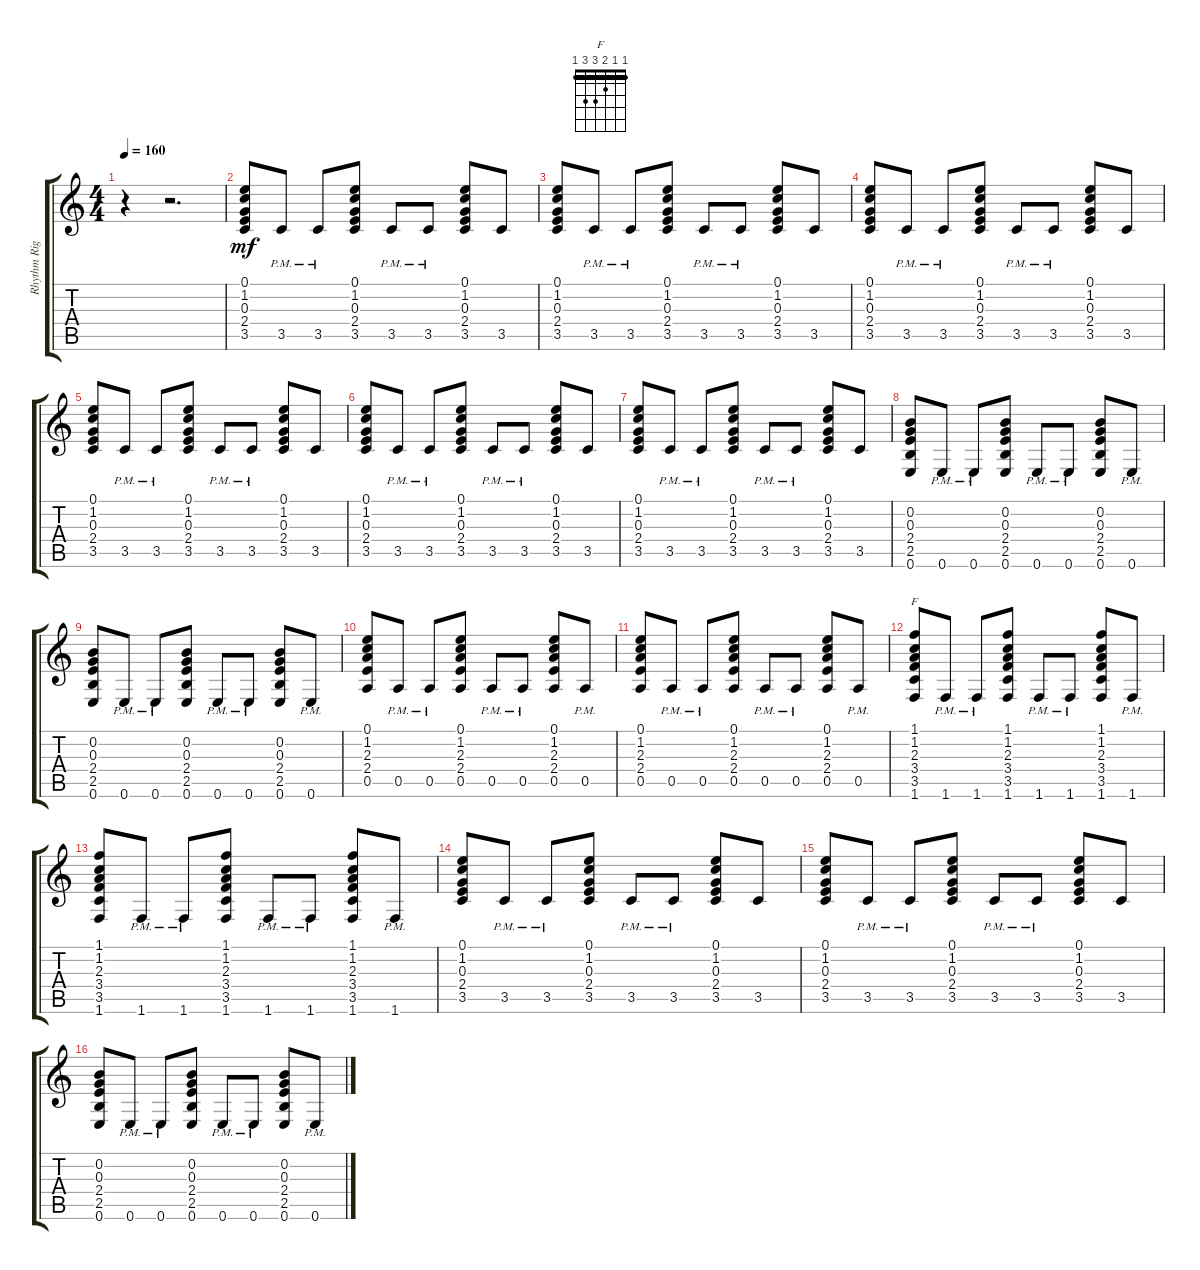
\track ("Rhythm Right" "Rhythm Rig") {instrument acousticguitarsteel}
\staff {score tabs}
\tuning (E4 B3 G3 D3 A2 E2) {hide}
\chord ("F" 1 1 2 3 3 1) {barre 1}
\ts (4 4)
\tempo 160
\clef g2
\ks c
r.4{dy mf instrument acousticguitarsteel} r.2{d} |
(0.1 1.2 0.3 2.4 3.5).8 3.5{pm}.8 3.5{pm}.8 (0.1 1.2 0.3 2.4 3.5).8 3.5{pm}.8 3.5{pm}.8 (0.1 1.2 0.3 2.4 3.5).8 3.5.8 |
(0.1 1.2 0.3 2.4 3.5).8 3.5{pm}.8 3.5{pm}.8 (0.1 1.2 0.3 2.4 3.5).8 3.5{pm}.8 3.5{pm}.8 (0.1 1.2 0.3 2.4 3.5).8 3.5.8 |
(0.1 1.2 0.3 2.4 3.5).8 3.5{pm}.8 3.5{pm}.8 (0.1 1.2 0.3 2.4 3.5).8 3.5{pm}.8 3.5{pm}.8 (0.1 1.2 0.3 2.4 3.5).8 3.5.8 |
(0.1 1.2 0.3 2.4 3.5).8 3.5{pm}.8 3.5{pm}.8 (0.1 1.2 0.3 2.4 3.5).8 3.5{pm}.8 3.5{pm}.8 (0.1 1.2 0.3 2.4 3.5).8 3.5.8 |
(0.1 1.2 0.3 2.4 3.5).8 3.5{pm}.8 3.5{pm}.8 (0.1 1.2 0.3 2.4 3.5).8 3.5{pm}.8 3.5{pm}.8 (0.1 1.2 0.3 2.4 3.5).8 3.5.8 |
(0.1 1.2 0.3 2.4 3.5).8 3.5{pm}.8 3.5{pm}.8 (0.1 1.2 0.3 2.4 3.5).8 3.5{pm}.8 3.5{pm}.8 (0.1 1.2 0.3 2.4 3.5).8 3.5.8 |
(0.2 0.3 2.4 2.5 0.6).8 0.6{pm}.8 0.6{pm}.8 (0.2 0.3 2.4 2.5 0.6).8 0.6{pm}.8 0.6{pm}.8 (0.2 0.3 2.4 2.5 0.6).8 0.6{pm}.8 |
(0.2 0.3 2.4 2.5 0.6).8 0.6{pm}.8 0.6{pm}.8 (0.2 0.3 2.4 2.5 0.6).8 0.6{pm}.8 0.6{pm}.8 (0.2 0.3 2.4 2.5 0.6).8 0.6{pm}.8 |
(0.1 1.2 2.3 2.4 0.5).8 0.5{pm}.8 0.5{pm}.8 (0.1 1.2 2.3 2.4 0.5).8 0.5{pm}.8 0.5{pm}.8 (0.1 1.2 2.3 2.4 0.5).8 0.5{pm}.8 |
(0.1 1.2 2.3 2.4 0.5).8 0.5{pm}.8 0.5{pm}.8 (0.1 1.2 2.3 2.4 0.5).8 0.5{pm}.8 0.5{pm}.8 (0.1 1.2 2.3 2.4 0.5).8 0.5{pm}.8 |
(1.1 1.2 2.3 3.4 3.5 1.6).8{ch "F"} 1.6{pm}.8 1.6{pm}.8 (1.1 1.2 2.3 3.4 3.5 1.6).8 1.6{pm}.8 1.6{pm}.8 (1.1 1.2 2.3 3.4 3.5 1.6).8 1.6{pm}.8 |
(1.1 1.2 2.3 3.4 3.5 1.6).8 1.6{pm}.8 1.6{pm}.8 (1.1 1.2 2.3 3.4 3.5 1.6).8 1.6{pm}.8 1.6{pm}.8 (1.1 1.2 2.3 3.4 3.5 1.6).8 1.6{pm}.8 |
(0.1 1.2 0.3 2.4 3.5).8 3.5{pm}.8 3.5{pm}.8 (0.1 1.2 0.3 2.4 3.5).8 3.5{pm}.8 3.5{pm}.8 (0.1 1.2 0.3 2.4 3.5).8 3.5.8 |
(0.1 1.2 0.3 2.4 3.5).8 3.5{pm}.8 3.5{pm}.8 (0.1 1.2 0.3 2.4 3.5).8 3.5{pm}.8 3.5{pm}.8 (0.1 1.2 0.3 2.4 3.5).8 3.5.8 |
(0.2 0.3 2.4 2.5 0.6).8 0.6{pm}.8 0.6{pm}.8 (0.2 0.3 2.4 2.5 0.6).8 0.6{pm}.8 0.6{pm}.8 (0.2 0.3 2.4 2.5 0.6).8 0.6{pm}.8
